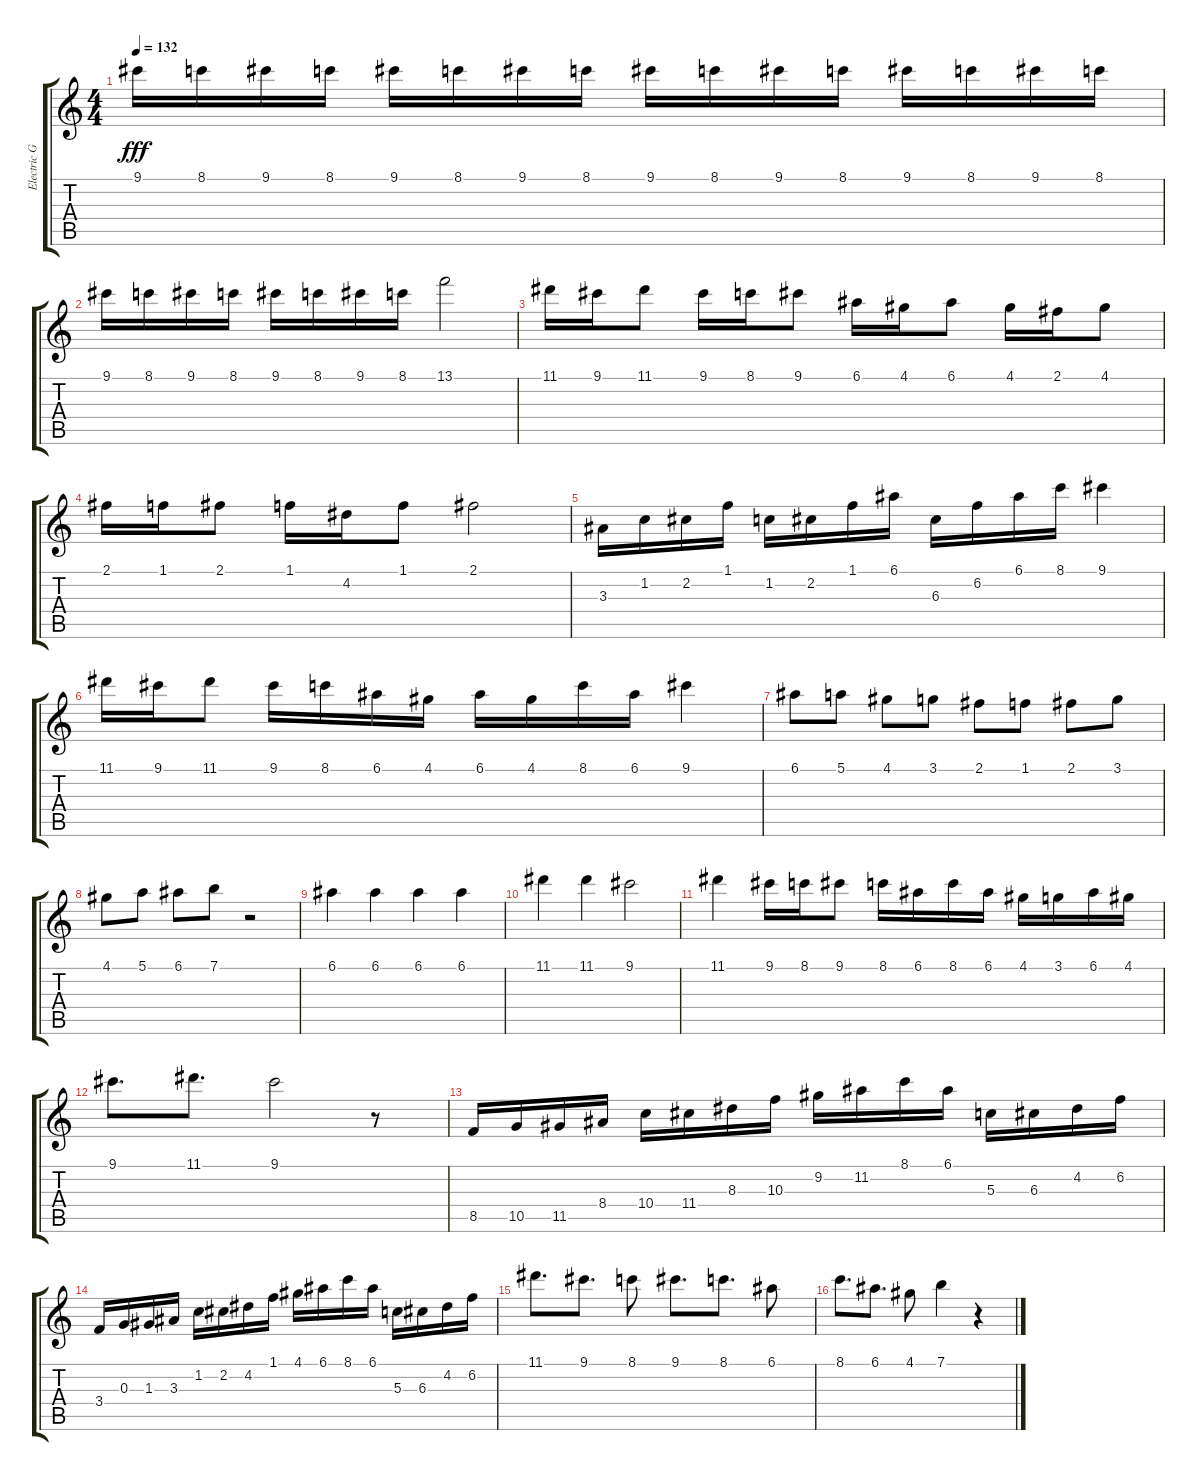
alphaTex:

\track ("Electric Guitar 1" "Electric G") {instrument distortionguitar}
\staff {score tabs}
\tuning (E4 B3 G3 D3 A2 E2) {hide}
\ts (4 4)
\tempo 132
\clef g2
\ks c
9.1.16{dy fff} 8.1.16 9.1.16 8.1.16 9.1.16 8.1.16 9.1.16 8.1.16 9.1.16 8.1.16 9.1.16 8.1.16 9.1.16 8.1.16 9.1.16 8.1.16 |
9.1.16 8.1.16 9.1.16 8.1.16 9.1.16 8.1.16 9.1.16 8.1.16 13.1.2 |
11.1.16 9.1.16 11.1.8 9.1.16 8.1.16 9.1.8 6.1.16 4.1.16 6.1.8 4.1.16 2.1.16 4.1.8 |
2.1.16 1.1.16 2.1.8 1.1.16 4.2.16 1.1.8 2.1.2 |
3.3.16 1.2.16 2.2.16 1.1.16 1.2.16 2.2.16 1.1.16 6.1.16 6.3.16 6.2.16 6.1.16 8.1.16 9.1.4 |
11.1.16 9.1.16 11.1.8 9.1.16 8.1.16 6.1.16 4.1.16 6.1.16 4.1.16 8.1.16 6.1.16 9.1.4 |
6.1.8 5.1.8 4.1.8 3.1.8 2.1.8 1.1.8 2.1.8 3.1.8 |
4.1.8 5.1.8 6.1.8 7.1.8 r.2 |
6.1.4 6.1.4 6.1.4 6.1.4 |
11.1.4 11.1.4 9.1.2 |
11.1.4 9.1.16 8.1.16 9.1.8 8.1.16 6.1.16 8.1.16 6.1.16 4.1.16 3.1.16 6.1.16 4.1.16 |
9.1.8{d} 11.1.8{d} 9.1.2 r.8 |
8.5.16 10.5.16 11.5.16 8.4.16 10.4.16 11.4.16 8.3.16 10.3.16 9.2.16 11.2.16 8.1.16 6.1.16 5.3.16 6.3.16 4.2.16 6.2.16 |
3.4.16 0.3.16 1.3.16 3.3.16 1.2.16 2.2.16 4.2.16 1.1.16 4.1.16 6.1.16 8.1.16 6.1.16 5.3.16 6.3.16 4.2.16 6.2.16 |
11.1.8{d} 9.1.8{d} 8.1.8 9.1.8{d} 8.1.8{d} 6.1.8 |
8.1.8{d} 6.1.8{d} 4.1.8 7.1.4 r.4
